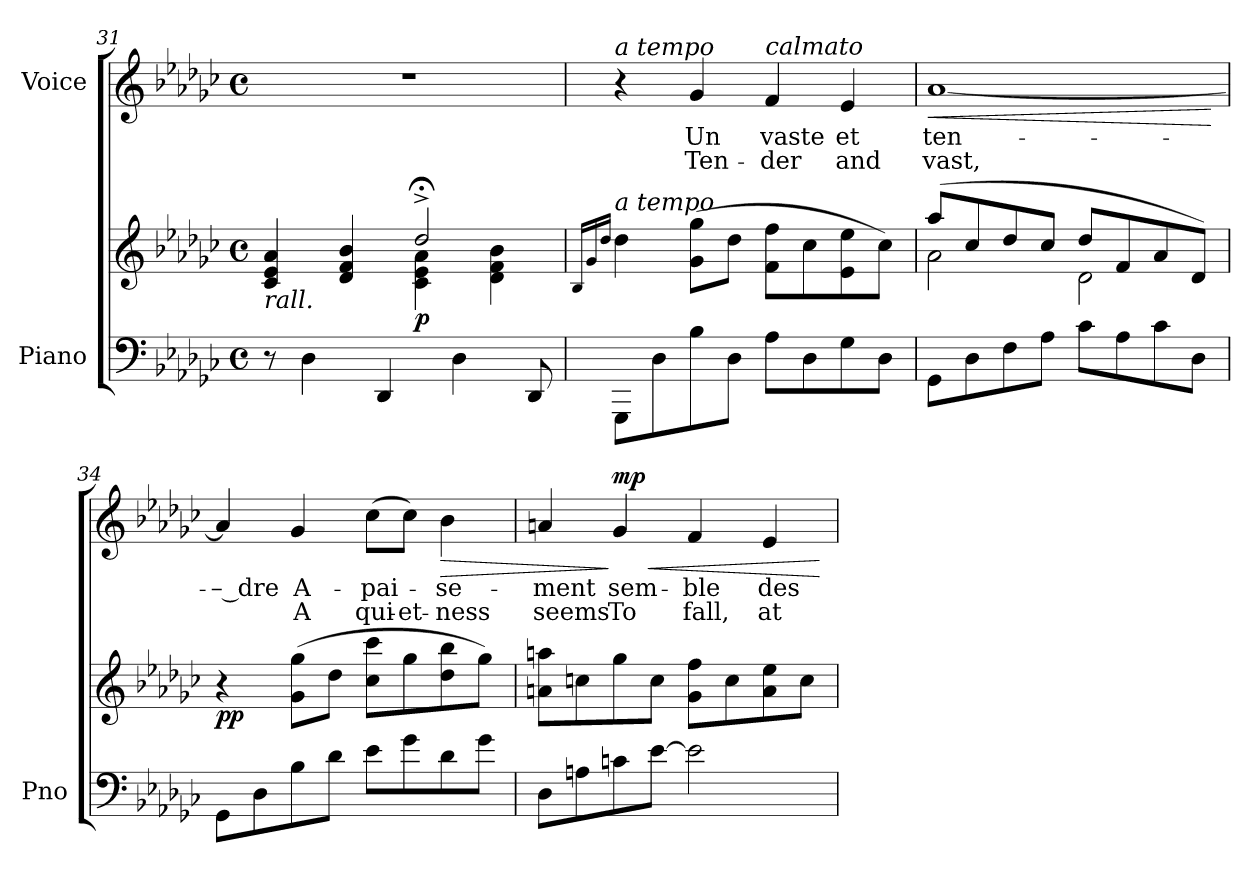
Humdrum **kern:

**kern	**kern	**dynam	**kern	**text	**text	**dynam
*part2	*part2	*part2	*part1	*part1	*part1	*part1
*staff3	*staff2	*staff2/3	*staff1	*staff1	*staff1	*staff1
*I"Piano	*	*	*I"Voice	*	*	*
*I'Pno	*	*	*	*	*	*
!!LO:LB:g=z
*clefF4	*clefG2	*	*clefG2	*	*	*
*k[b-e-a-d-g-c-]	*k[b-e-a-d-g-c-]	*	*k[b-e-a-d-g-c-]	*	*	*
*M4/4	*M4/4	*	*M4/4	*	*	*
*met(c)	*met(c)	*	*met(c)	*	*	*
*MM86	*MM86	*	*MM86	*	*	*
=31	=31	=31	=31	=31	=31	=31
*	*^	*	*	*	*	*
!	!LO:TX:b:i:t=rall.	!	!	!	!	!	!
*	*	*	*	*^	*	*	*
8r	4c-/ 4e-/ 4a-/	2ryy	.	1r	2ryy	.	.	.
4D-\	.	.	.	.	.	.	.	.
.	4d-/ 4f/ 4b-/	.	.	.	.	.	.	.
4DD-/	.	.	.	.	.	.	.	.
*	*	*	*	*MM80	*	*	*	*
!	!	!	!LO:DY:b	!	!	!	!	!
.	2dd-;<^/	4c-\ 4e-\ 4a-\	p	.	2ryy	.	.	.
4D-\	.	.	.	.	.	.	.	.
.	.	4d-\ 4f\ 4b-\	.	.	.	.	.	.
8DD-/	.	.	.	.	.	.	.	.
*	*v	*v	*	*	*	*	*	*
*	*	*	*v	*v	*	*	*
=32	=32	=32	=32	=32	=32	=32
*	*	*	*MM92	*	*	*
.	16qB-/LL	.	.	.	.	.
.	16qg-/	.	.	.	.	.
.	16qdd-/JJ	.	.	.	.	.
!	!	!	!LO:TX:a:i:t=a tempo	!	!	!
!	!LO:TX:a:i:t=a tempo	!	!	!	!	!
8GGG-\L	4dd-\	.	4r	.	.	.
8D-\	.	.	.	.	.	.
!	!	!	!	!LO:LY:b	!LO:LY:b	!
8B-\	(>8g-\ 8gg-\L	.	4g-/	Un	Ten-	.
8D-\J	8dd-\J	.	.	.	.	.
!	!	!	!LO:TX:a:i:t=calmato	!	!	!
!	!	!	!	!LO:LY:b	!LO:LY:b	!
8A-\L	8f\ 8ff\L	.	4f/	vaste	-der	.
8D-\	8cc-\	.	.	.	.	.
!	!	!	!	!LO:LY:b	!LO:LY:b	!
8G-\	8e-\ 8ee-\	.	4e-/	et	and	.
8D-\J	8cc-\J)	.	.	.	.	.
=33	=33	=33	=33	=33	=33	=33
*	*^	*	*	*	*	*
!	!	!	!	!	!LO:LY:b	!LO:LY:b	!LO:HP:b
8GG-\L	(>8aa-/L	2a-\	.	[1a-	ten-	vast,	<
8D-\	8cc-/	.	.	.	.	.	.
8F\	8dd-/	.	.	.	.	.	.
8A-\J	8cc-/J	.	.	.	.	.	.
8c-\L	8dd-/L	2d-\	.	.	.	.	.
8A-\	8f/	.	.	.	.	.	.
8c-\	8a-/	.	.	.	.	.	.
8D-\J	8d-/J)	.	.	.	.	.	.
*	*v	*v	*	*	*	*	*
.	.	.	.	.	.	[
!!LO:PB:g=z
=34	=34	=34	=34	=34	=34	=34
!	!	!LO:DY:b	!	!LO:LY:b	!	!
8GG-\L	4r	pp	4a-/]	-– dre	.	.
8D-\	.	.	.	.	.	.
!	!	!	!	!LO:LY:b	!LO:LY:b	!
8B-\	(>8g-\ 8gg-\L	.	4g-/	A-	A	.
8d-\J	8dd-\J	.	.	.	.	.
!	!	!	!	!LO:LY:b	!LO:LY:b	!
8e-\L	8cc-\ 8ccc-\L	.	(>8cc-\L	-pai-	qui-	.
!	!	!	!	!	!LO:LY:b	!
8g-\	8gg-\	.	8cc-\J)	.	-et-	.
!	!	!	!	!LO:LY:b	!LO:LY:b	!LO:HP:b
8d-\	8dd-\ 8bb-\	.	4b-\	-se-	-ness	>
8g-\J	8gg-\J)	.	.	.	.	.
=35	=35	=35	=35	=35	=35	=35
!	!	!	!	!LO:LY:b	!LO:LY:b	!
8D-\L	8an\ 8aan\L	.	4an/	-ment	seems	.
8An\	8ccn\	.	.	.	.	.
!	!	!	!	!LO:LY:b	!LO:LY:b	!LO:HP:n=1:b
!	!	!	!	!	!	!LO:DY:n=1:a
8cn\	8gg-\	.	4g-/	sem-	To	] < mp
[8e-\J	8cc\J	.	.	.	.	.
!	!	!	!	!LO:LY:b	!LO:LY:b	!
2e-\]	8g-\ 8ff\L	.	4f/	-ble	fall,	.
.	8cc\	.	.	.	.	.
!	!	!	!	!LO:LY:b	!LO:LY:b	!
.	8a\ 8ee-\	.	4e-/	des-	at	.
.	8cc\J	.	.	.	.	.
.	.	.	.	.	.	[
=	=	=	=	=	=	=
*-	*-	*-	*-	*-	*-	*-
